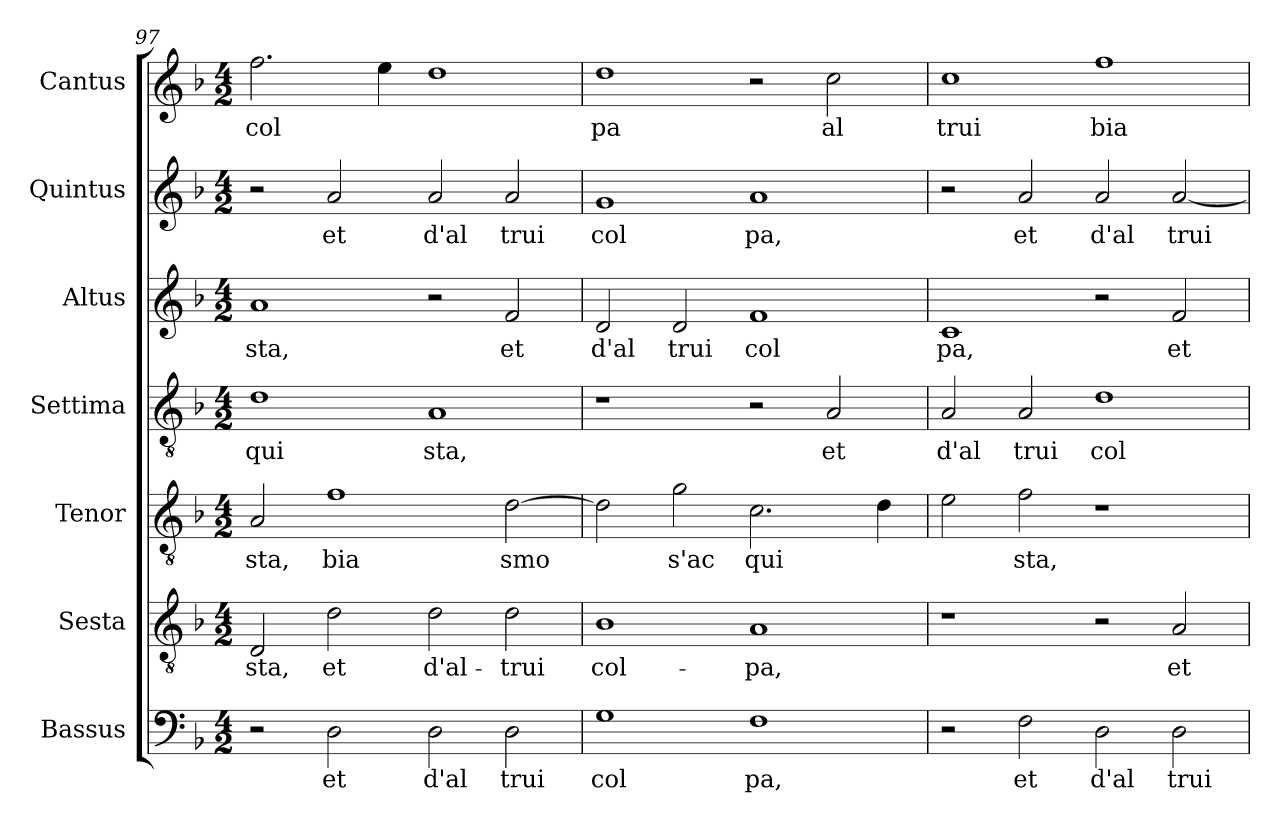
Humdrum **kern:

**kern	**text	**kern	**text	**kern	**text	**kern	**text	**kern	**text	**kern	**text	**kern	**text
*part7	*part7	*part6	*part6	*part5	*part5	*part4	*part4	*part3	*part3	*part2	*part2	*part1	*part1
*staff7	*staff7	*staff6	*staff6	*staff5	*staff5	*staff4	*staff4	*staff3	*staff3	*staff2	*staff2	*staff1	*staff1
*I"Bassus	*	*I"Sesta	*	*I"Tenor	*	*I"Settima	*	*I"Altus	*	*I"Quintus	*	*I"Cantus	*
*clefF4	*	*clefGv2	*	*clefGv2	*	*clefGv2	*	*clefG2	*	*clefG2	*	*clefG2	*
*k[b-]	*	*k[b-]	*	*k[b-]	*	*k[b-]	*	*k[b-]	*	*k[b-]	*	*k[b-]	*
*F:	*	*F:	*	*F:	*	*F:	*	*F:	*	*F:	*	*F:	*
*M4/2	*	*M4/2	*	*M4/2	*	*M4/2	*	*M4/2	*	*M4/2	*	*M4/2	*
=97	=97	=97	=97	=97	=97	=97	=97	=97	=97	=97	=97	=97	=97
!	!	!	!LO:LY:b:cj	!	!LO:LY:b:cj	!	!LO:LY:b:cj	!	!LO:LY:b:cj	!	!	!	!LO:LY:b
2r	.	2D/	-sta,	2A/	sta,	1d	qui	1a	sta,	2r	.	2.ff\	col
!	!LO:LY:b:cj	!	!LO:LY:b:cj	!	!LO:LY:b:cj	!	!	!	!	!	!LO:LY:b:cj	!	!
2D\	et	2d\	et	1f	bia	.	.	.	.	2a/	et	.	.
.	.	.	.	.	.	.	.	.	.	.	.	4ee\	.
!	!LO:LY:b:cj	!	!LO:LY:b:cj	!	!	!	!LO:LY:b:cj	!	!	!	!LO:LY:b:cj	!	!
2D\	d'al	2d\	d'al-	.	.	1A	sta,	2r	.	2a/	d'al	1dd	.
!	!LO:LY:b:cj	!	!LO:LY:b:cj	!	!LO:LY:b	!	!	!	!LO:LY:b:cj	!	!LO:LY:b:cj	!	!
2D\	trui	2d\	-trui	[>2d\	smo	.	.	2f/	et	2a/	trui	.	.
=98	=98	=98	=98	=98	=98	=98	=98	=98	=98	=98	=98	=98	=98
!	!LO:LY:b:cj	!	!LO:LY:b:cj	!	!	!	!	!	!LO:LY:b:cj	!	!LO:LY:b:cj	!	!LO:LY:b:cj
1G	col	1B-	col-	2d\]	.	1r	.	2d/	d'al	1g	col	1dd	pa
!	!	!	!	!	!LO:LY:b:cj	!	!	!	!LO:LY:b:cj	!	!	!	!
.	.	.	.	2g\	s'ac	.	.	2d/	trui	.	.	.	.
!	!LO:LY:b:cj	!	!LO:LY:b:cj	!	!LO:LY:b	!	!	!	!LO:LY:b:cj	!	!LO:LY:b:cj	!	!
1F	pa,	1A	-pa,	2.c\	qui	2r	.	1f	col	1a	pa,	2r	.
!	!	!	!	!	!	!	!LO:LY:b:cj	!	!	!	!	!	!LO:LY:b:cj
.	.	.	.	.	.	2A/	et	.	.	.	.	2cc\	al
.	.	.	.	4d\	.	.	.	.	.	.	.	.	.
=99	=99	=99	=99	=99	=99	=99	=99	=99	=99	=99	=99	=99	=99
!	!	!	!	!	!	!	!LO:LY:b:cj	!	!LO:LY:b:cj	!	!	!	!LO:LY:b:cj
2r	.	1r	.	2e\	.	2A/	d'al	1c	pa,	2r	.	1cc	trui
!	!LO:LY:b:cj	!	!	!	!LO:LY:b:cj	!	!LO:LY:b:cj	!	!	!	!LO:LY:b:cj	!	!
2F\	et	.	.	2f\	sta,	2A/	trui	.	.	2a/	et	.	.
!	!LO:LY:b:cj	!	!	!	!	!	!LO:LY:b:cj	!	!	!	!LO:LY:b:cj	!	!LO:LY:b:cj
2D\	d'al	2r	.	1r	.	1d	col	2r	.	2a/	d'al	1ff	bia
!	!LO:LY:b:cj	!	!LO:LY:b:cj	!	!	!	!	!	!LO:LY:b:cj	!	!LO:LY:b	!	!
2D\	trui	2A/	et	.	.	.	.	2f/	et	[<2a/	trui	.	.
=	=	=	=	=	=	=	=	=	=	=	=	=	=
*-	*-	*-	*-	*-	*-	*-	*-	*-	*-	*-	*-	*-	*-
